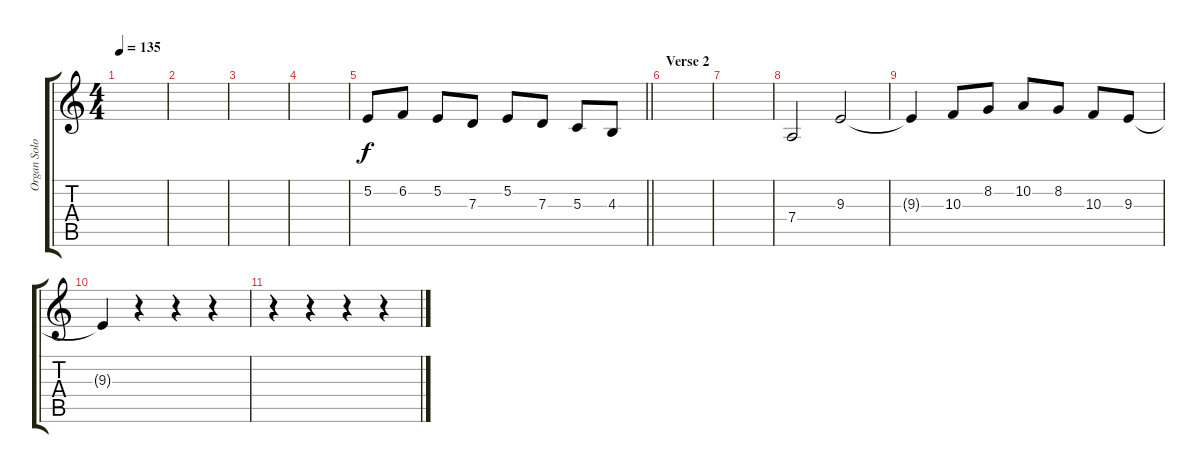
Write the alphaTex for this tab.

\track ("Organ Solo" "Organ Solo") {instrument drawbarorgan}
\staff {score tabs}
\tuning (E4 B3 G3 D3 A2 E2) {hide}
\ts (4 4)
\tempo 135
\clef g2
\ks c
|
|
|
|
\barLineRight lightlight
5.2.8 6.2.8 5.2.8 7.3.8 5.2.8 7.3.8 5.3.8 4.3.8 |
\section ("" "Verse 2")
|
|
7.4.2 9.3.2 |
9.3{t}.4 10.3.8 8.2.8 10.2.8 8.2.8 10.3.8 9.3.8 |
9.3{t}.4 r.4 r.4 r.4 |
r.4 r.4 r.4 r.4
